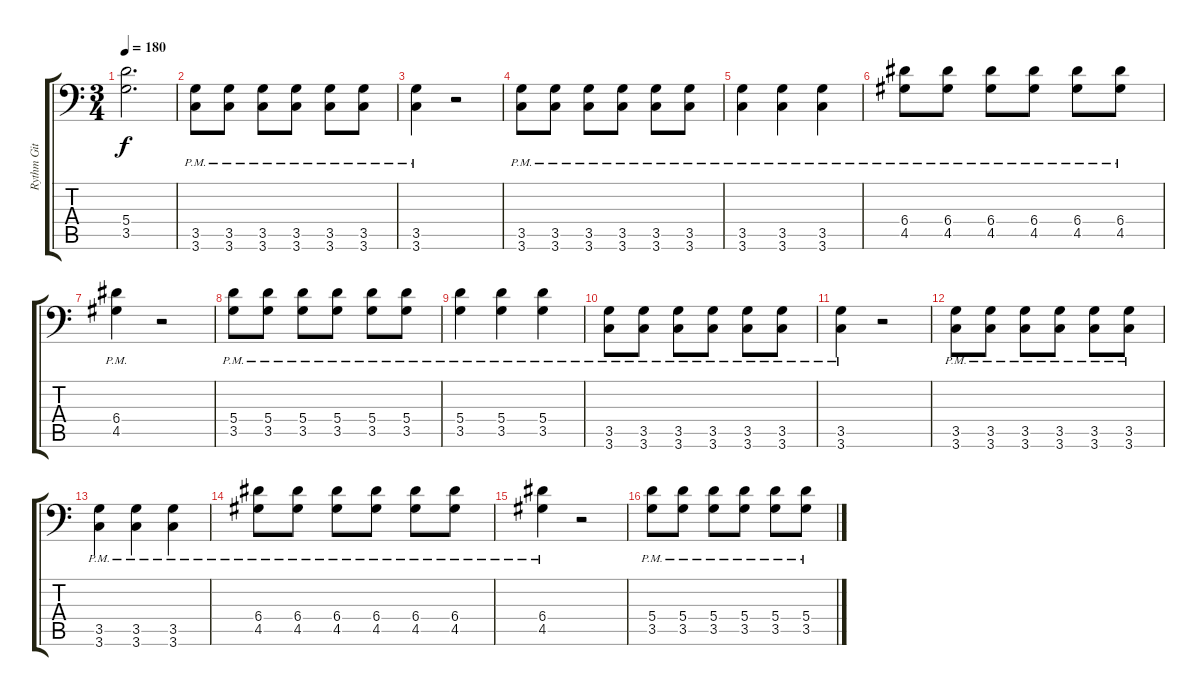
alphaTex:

\track ("Rythm Git 2" "Rythm Git ") {instrument distortionguitar}
\staff {score tabs}
\tuning (B3 Gb3 D3 A2 E2 A1) {hide}
\ts (3 4)
\tempo 180
\clef f4
\ks c
(5.4{t} 3.5{t}).2{d dy f} |
(3.5{pm} 3.6{pm}).8 (3.5{pm} 3.6{pm}).8 (3.5{pm} 3.6{pm}).8 (3.5{pm} 3.6{pm}).8 (3.5{pm} 3.6{pm}).8 (3.5{pm} 3.6{pm}).8 |
(3.5{pm} 3.6{pm}).4 r.2 |
(3.5{pm} 3.6{pm}).8 (3.5{pm} 3.6{pm}).8 (3.5{pm} 3.6{pm}).8 (3.5{pm} 3.6{pm}).8 (3.5{pm} 3.6{pm}).8 (3.5{pm} 3.6{pm}).8 |
(3.5{pm} 3.6{pm}).4 (3.5{pm} 3.6{pm}).4 (3.5{pm} 3.6{pm}).4 |
(6.4{pm} 4.5{pm}).8 (6.4{pm} 4.5{pm}).8 (6.4{pm} 4.5{pm}).8 (6.4{pm} 4.5{pm}).8 (6.4{pm} 4.5{pm}).8 (6.4{pm} 4.5{pm}).8 |
(6.4{pm} 4.5{pm}).4 r.2 |
(5.4{pm} 3.5{pm}).8 (5.4{pm} 3.5{pm}).8 (5.4{pm} 3.5{pm}).8 (5.4{pm} 3.5{pm}).8 (5.4{pm} 3.5{pm}).8 (5.4{pm} 3.5{pm}).8 |
(5.4{pm} 3.5{pm}).4 (5.4{pm} 3.5{pm}).4 (5.4{pm} 3.5{pm}).4 |
(3.5{pm} 3.6{pm}).8 (3.5{pm} 3.6{pm}).8 (3.5{pm} 3.6{pm}).8 (3.5{pm} 3.6{pm}).8 (3.5{pm} 3.6{pm}).8 (3.5{pm} 3.6{pm}).8 |
(3.5{pm} 3.6{pm}).4 r.2 |
(3.5{pm} 3.6{pm}).8 (3.5{pm} 3.6{pm}).8 (3.5{pm} 3.6{pm}).8 (3.5{pm} 3.6{pm}).8 (3.5{pm} 3.6{pm}).8 (3.5{pm} 3.6{pm}).8 |
(3.5{pm} 3.6{pm}).4 (3.5{pm} 3.6{pm}).4 (3.5{pm} 3.6{pm}).4 |
(6.4{pm} 4.5{pm}).8 (6.4{pm} 4.5{pm}).8 (6.4{pm} 4.5{pm}).8 (6.4{pm} 4.5{pm}).8 (6.4{pm} 4.5{pm}).8 (6.4{pm} 4.5{pm}).8 |
(6.4{pm} 4.5{pm}).4 r.2 |
(5.4{pm} 3.5{pm}).8 (5.4{pm} 3.5{pm}).8 (5.4{pm} 3.5{pm}).8 (5.4{pm} 3.5{pm}).8 (5.4{pm} 3.5{pm}).8 (5.4{pm} 3.5{pm}).8
